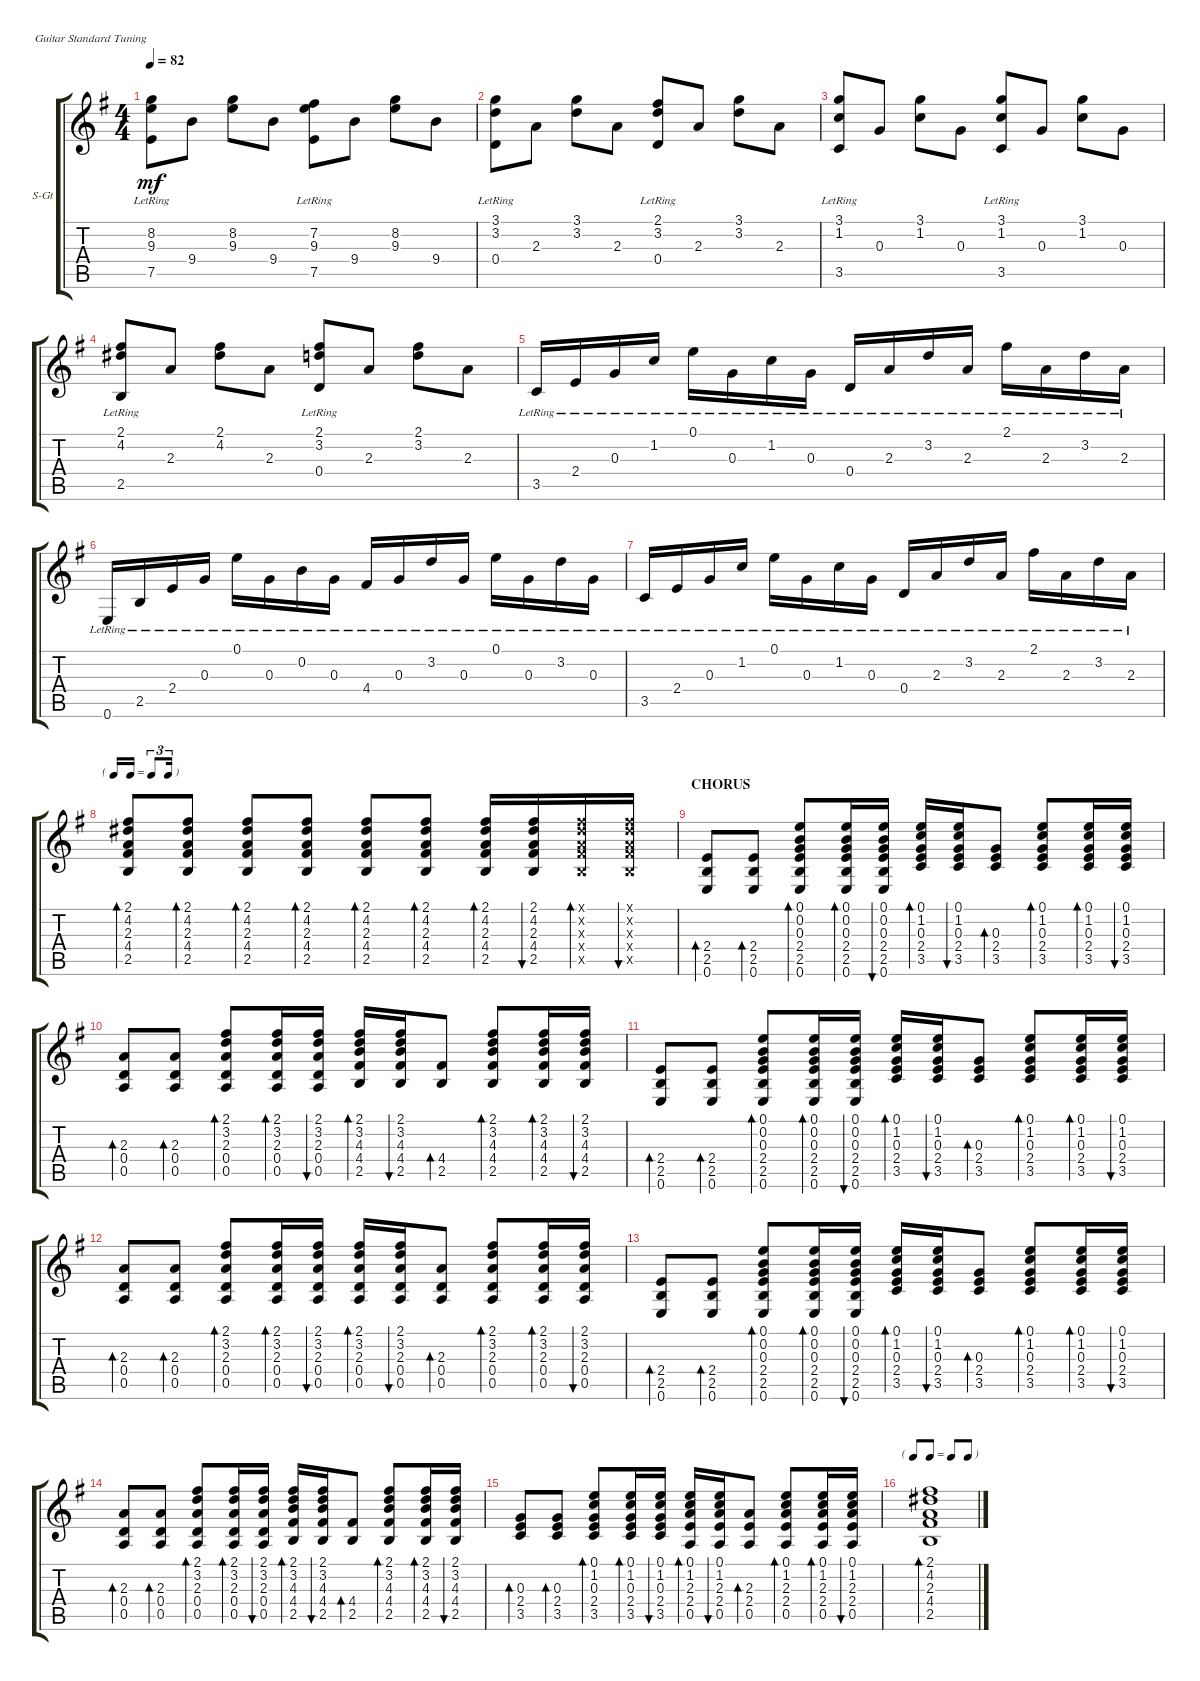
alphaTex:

\defaultSystemsLayout 4
\bracketExtendMode groupsimilarinstruments
\firstSystemTrackNameOrientation horizontal
\otherSystemsTrackNameOrientation horizontal
\track ("Steel Guitar" "S-Gt") {instrument acousticguitarsteel}
\staff {score tabs}
\tuning (E4 B3 G3 D3 A2 E2)
\ts (4 4)
\tempo 82
\clef g2
\ks eminor
(7.5{lr} 8.2 9.3).8{dy mf} 9.4.8 (8.2 9.3).8 9.4.8 (7.5{lr} 7.2 9.3).8 9.4.8 (8.2 9.3).8 9.4.8 |
(0.4{lr} 3.1 3.2).8 2.3.8 (3.1 3.2).8 2.3.8 (0.4{lr} 2.1 3.2).8 2.3.8 (3.1 3.2).8 2.3.8 |
(3.5{lr} 3.1 1.2).8 0.3.8 (3.1 1.2).8 0.3.8 (3.5{lr} 3.1 1.2).8 0.3.8 (3.1 1.2).8 0.3.8 |
(2.5{lr} 2.1 4.2).8 2.3.8 (2.1 4.2).8 2.3.8 (0.4{lr} 2.1 3.2).8 2.3.8 (2.1 3.2).8 2.3.8 |
3.5{lr}.16 2.4{lr}.16 0.3{lr}.16 1.2{lr}.16 0.1{lr}.16 0.3{lr}.16 1.2{lr}.16 0.3{lr}.16 0.4{lr}.16 2.3{lr}.16 3.2{lr}.16 2.3{lr}.16 2.1{lr}.16 2.3{lr}.16 3.2{lr}.16 2.3{lr}.16 |
0.6{lr}.16 2.5{lr}.16 2.4{lr}.16 0.3{lr}.16 0.1{lr}.16 0.3{lr}.16 0.2{lr}.16 0.3{lr}.16 4.4{lr}.16 0.3{lr}.16 3.2{lr}.16 0.3{lr}.16 0.1{lr}.16 0.3{lr}.16 3.2{lr}.16 0.3{lr}.16 |
3.5{lr}.16 2.4{lr}.16 0.3{lr}.16 1.2{lr}.16 0.1{lr}.16 0.3{lr}.16 1.2{lr}.16 0.3{lr}.16 0.4{lr}.16 2.3{lr}.16 3.2{lr}.16 2.3{lr}.16 2.1{lr}.16 2.3{lr}.16 3.2{lr}.16 2.3{lr}.16 |
\tf triplet16th
(2.5 4.4 2.3 4.2 2.1).8{bd 30} (2.5 4.4 2.3 4.2 2.1).8{bd 30} (2.5 4.4 2.3 4.2 2.1).8{bd 30} (2.5 4.4 2.3 4.2 2.1).8{bd 30} (2.5 4.4 2.3 4.2 2.1).8{bd 30} (2.5 4.4 2.3 4.2 2.1).8{bd 30} (2.5 4.4 2.3 4.2 2.1).16{bd 30} (2.5 4.4 2.3 4.2 2.1).16{bu 30} (2.5{x} 4.4{x} 2.3{x} 4.2{x} 2.1{x}).16{bd 30} (2.5{x} 4.4{x} 2.3{x} 4.2{x} 2.1{x}).16{bu 30} |
\section ("" "CHORUS")
(0.6 2.5 2.4).8{bd 30} (0.6 2.5 2.4).8{bd 30} (0.6 2.5 2.4 0.3 0.2 0.1).8{bd 30} (0.6 2.5 2.4 0.3 0.2 0.1).16{bd 30} (0.6 2.5 2.4 0.3 0.2 0.1).16{bu 30} (3.5 2.4 0.3 1.2 0.1).16{bd 30} (3.5 2.4 0.3 1.2 0.1).16{bu 30} (3.5 2.4 0.3).8{bd 30} (3.5 2.4 0.3 1.2 0.1).8{bd 30} (3.5 2.4 0.3 1.2 0.1).16{bd 30} (3.5 2.4 0.3 1.2 0.1).16{bu 30} |
(0.5 0.4 2.3).8{bd 30} (0.5 0.4 2.3).8{bd 30} (0.5 0.4 2.3 3.2 2.1).8{bd 30} (0.5 0.4 2.3 3.2 2.1).16{bd 30} (0.5 0.4 2.3 3.2 2.1).16{bu 30} (2.5 4.4 4.3 3.2 2.1).16{bd 30} (2.5 4.4 4.3 3.2 2.1).16{bu 30} (2.5 4.4).8{bd 30} (2.5 4.4 4.3 3.2 2.1).8{bd 30} (2.5 4.4 4.3 3.2 2.1).16{bd 30} (2.5 4.4 4.3 3.2 2.1).16{bu 30} |
(0.6 2.5 2.4).8{bd 30} (0.6 2.5 2.4).8{bd 30} (0.6 2.5 2.4 0.3 0.2 0.1).8{bd 30} (0.6 2.5 2.4 0.3 0.2 0.1).16{bd 30} (0.6 2.5 2.4 0.3 0.2 0.1).16{bu 30} (3.5 2.4 0.3 1.2 0.1).16{bd 30} (3.5 2.4 0.3 1.2 0.1).16{bu 30} (3.5 2.4 0.3).8{bd 30} (3.5 2.4 0.3 1.2 0.1).8{bd 30} (3.5 2.4 0.3 1.2 0.1).16{bd 30} (3.5 2.4 0.3 1.2 0.1).16{bu 30} |
(0.5 0.4 2.3).8{bd 30} (0.5 0.4 2.3).8{bd 30} (0.5 0.4 2.3 3.2 2.1).8{bd 30} (0.5 0.4 2.3 3.2 2.1).16{bd 30} (0.5 0.4 2.3 3.2 2.1).16{bu 30} (0.5 0.4 2.3 3.2 2.1).16{bd 30} (0.5 0.4 2.3 3.2 2.1).16{bu 30} (0.5 0.4 2.3).8{bd 30} (0.5 0.4 2.3 3.2 2.1).8{bd 30} (0.5 0.4 2.3 3.2 2.1).16{bd 30} (0.5 0.4 2.3 3.2 2.1).16{bu 30} |
(0.6 2.5 2.4).8{bd 30} (0.6 2.5 2.4).8{bd 30} (0.6 2.5 2.4 0.3 0.2 0.1).8{bd 30} (0.6 2.5 2.4 0.3 0.2 0.1).16{bd 30} (0.6 2.5 2.4 0.3 0.2 0.1).16{bu 30} (3.5 2.4 0.3 1.2 0.1).16{bd 30} (3.5 2.4 0.3 1.2 0.1).16{bu 30} (3.5 2.4 0.3).8{bd 30} (3.5 2.4 0.3 1.2 0.1).8{bd 30} (3.5 2.4 0.3 1.2 0.1).16{bd 30} (3.5 2.4 0.3 1.2 0.1).16{bu 30} |
(0.5 0.4 2.3).8{bd 30} (0.5 0.4 2.3).8{bd 30} (0.5 0.4 2.3 3.2 2.1).8{bd 30} (0.5 0.4 2.3 3.2 2.1).16{bd 30} (0.5 0.4 2.3 3.2 2.1).16{bu 30} (2.5 4.4 4.3 3.2 2.1).16{bd 30} (2.5 4.4 4.3 3.2 2.1).16{bu 30} (2.5 4.4).8{bd 30} (2.5 4.4 4.3 3.2 2.1).8{bd 30} (2.5 4.4 4.3 3.2 2.1).16{bd 30} (2.5 4.4 4.3 3.2 2.1).16{bu 30} |
(3.5 2.4 0.3).8{bd 30} (3.5 2.4 0.3).8{bd 30} (3.5 2.4 0.3 1.2 0.1).8{bd 30} (3.5 2.4 0.3 1.2 0.1).16{bd 30} (3.5 2.4 0.3 1.2 0.1).16{bu 30} (0.5 2.4 2.3 1.2 0.1).16{bd 30} (0.5 2.4 2.3 1.2 0.1).16{bu 30} (0.5 2.4 2.3).8{bd 30} (0.5 2.4 2.3 1.2 0.1).8{bd 30} (0.5 2.4 2.3 1.2 0.1).16{bd 30} (0.5 2.4 2.3 1.2 0.1).16{bu 30} |
\tf none
(2.5 4.4 2.3 4.2 2.1).1{bd 30}
